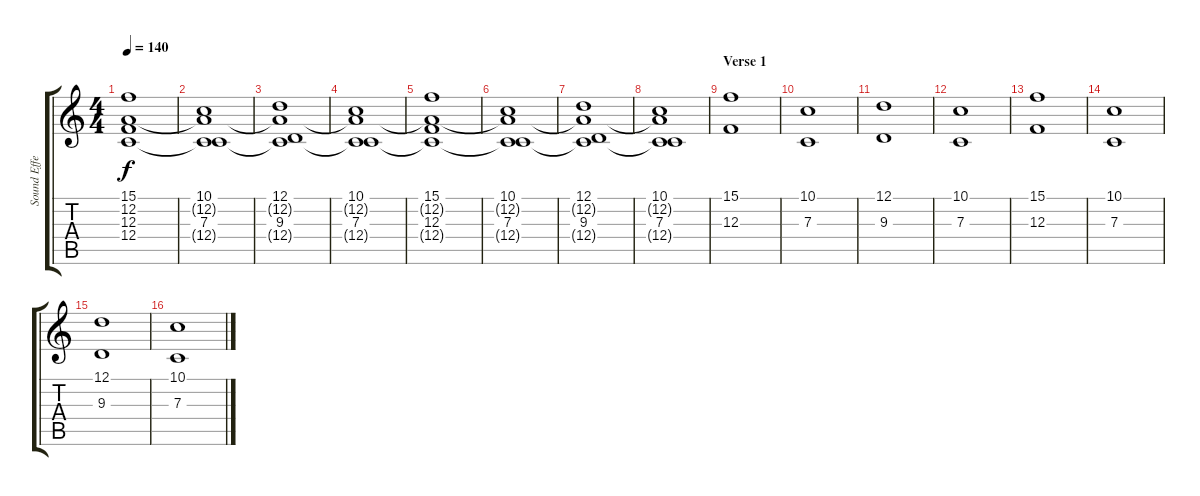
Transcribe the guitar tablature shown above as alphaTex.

\track ("Sound Effects" "Sound Effe") {instrument stringensemble1}
\staff {score tabs}
\tuning (D4 A3 F3 C3 G2 C2) {hide}
\ts (4 4)
\tempo 140
\clef g2
\ks c
(15.1 12.2 12.3 12.4).1{dy f} |
(10.1 12.2{t} 7.3 12.4{t}).1 |
(12.1 12.2{t} 9.3 12.4{t}).1 |
(10.1 12.2{t} 7.3 12.4{t}).1 |
(15.1 12.2{t} 12.3 12.4{t}).1 |
(10.1 12.2{t} 7.3 12.4{t}).1 |
(12.1 12.2{t} 9.3 12.4{t}).1 |
(10.1 12.2{t} 7.3 12.4{t}).1 |
\section ("" "Verse 1")
(15.1 12.3).1 |
(10.1 7.3).1 |
(12.1 9.3).1 |
(10.1 7.3).1 |
(15.1 12.3).1 |
(10.1 7.3).1 |
(12.1 9.3).1 |
(10.1 7.3).1
